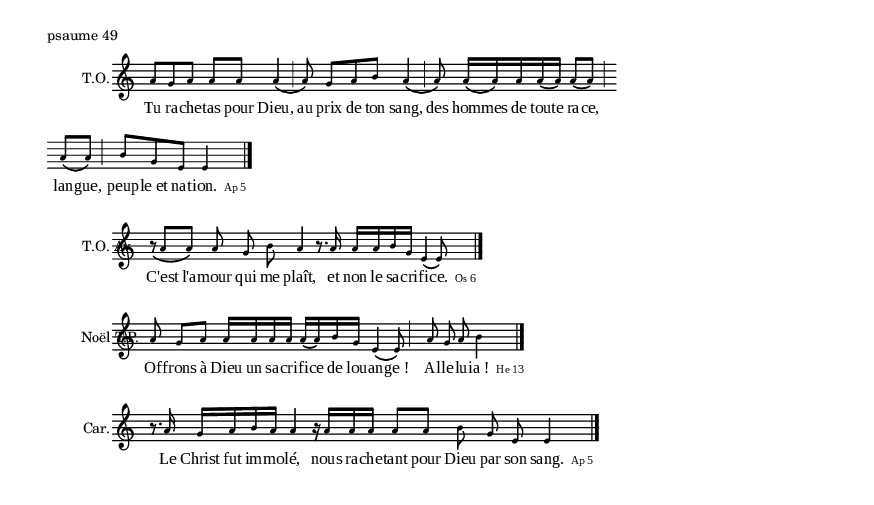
\version "2.10.0"
\include "definitions.ly"

\markup { psaume 49}



\relative a' { 
	\new Staff {
		\cadenzaOn
		\set Staff.instrumentName = \markup{ \center-align { T.O. } }
		\times 2/3 { a8[ g a] } a[ a] \times 2/3 { a4\(\cesure a8\) }
		\times 2/3 { g8[ a b] } \times 2/3 { a4\(\cesure a8\) }
		\times 2/5 {a16[\( a\) a a\( a]\)} a8[\( a\)] \cesure
		\indentLine a[\( a\)] \cesure \pespace
		\times 2/3 { b[ g e] }  e4
		\endBar
	}

	\addlyrics {
		Tu ra -- che -- tas pour Dieu, au prix de ton sang, des hom -- mes de tou -- te ra -- ce, lan -- gue, peup -- "le et" nat -- ion.
		\markup { \citation #"Ap 5" } 
	}
}

\relative a' { 
	\new Staff {
		\cadenzaOn
		\set Staff.instrumentName = \markup{ \center-align { T.O. Av. } }
		\times 2/3 { r8_\( a[ a\)] }
		\times 2/3 { a g b }
		a4
		s4
		r8. a16
		a[ a b g]
		e4\( e8\)
		\endBar
	}

	\addlyrics {
		C'est l'a -- mour qui me plaît, et non le sa -- cri -- fi -- ce.
		\markup { \citation #"Os 6" } 
	}
}



\relative a' { 
	\new Staff {
		\cadenzaOn
		\set Staff.instrumentName = \markup{ \center-align { Noël T.P. } }
		a8
		g[ a]
		a16[ a a a]
		a[\( a\) b g]
		e4\( e8\) \cesure \pespace
		\times 2/3 { a8 g a }
		b4
		\endBar
	}

	\addlyrics {
		Of -- frons à Dieu un sa -- cri -- fi -- ce de lou -- an -- "ge !" " Al" -- le -- lu -- "ia !" 
		\markup { \citation #"He 13" } 
	}
}


\relative a' { 
	\new Staff {
		\cadenzaOn
		\set Staff.instrumentName = \markup{ \center-align { Car. } }
		r8. a16
		g[ a b a]
		a4 \pespace
		s4
		r16 a[ a a]
		a8[ a]
		\times 2/3 { b g e }
		e4
		\endBar
	}

	\addlyrics {
		Le Christ fut im -- mo -- lé, nous ra -- che -- tant pour Dieu par son sang.
		\markup { \citation #"Ap 5" } 
	}
}
